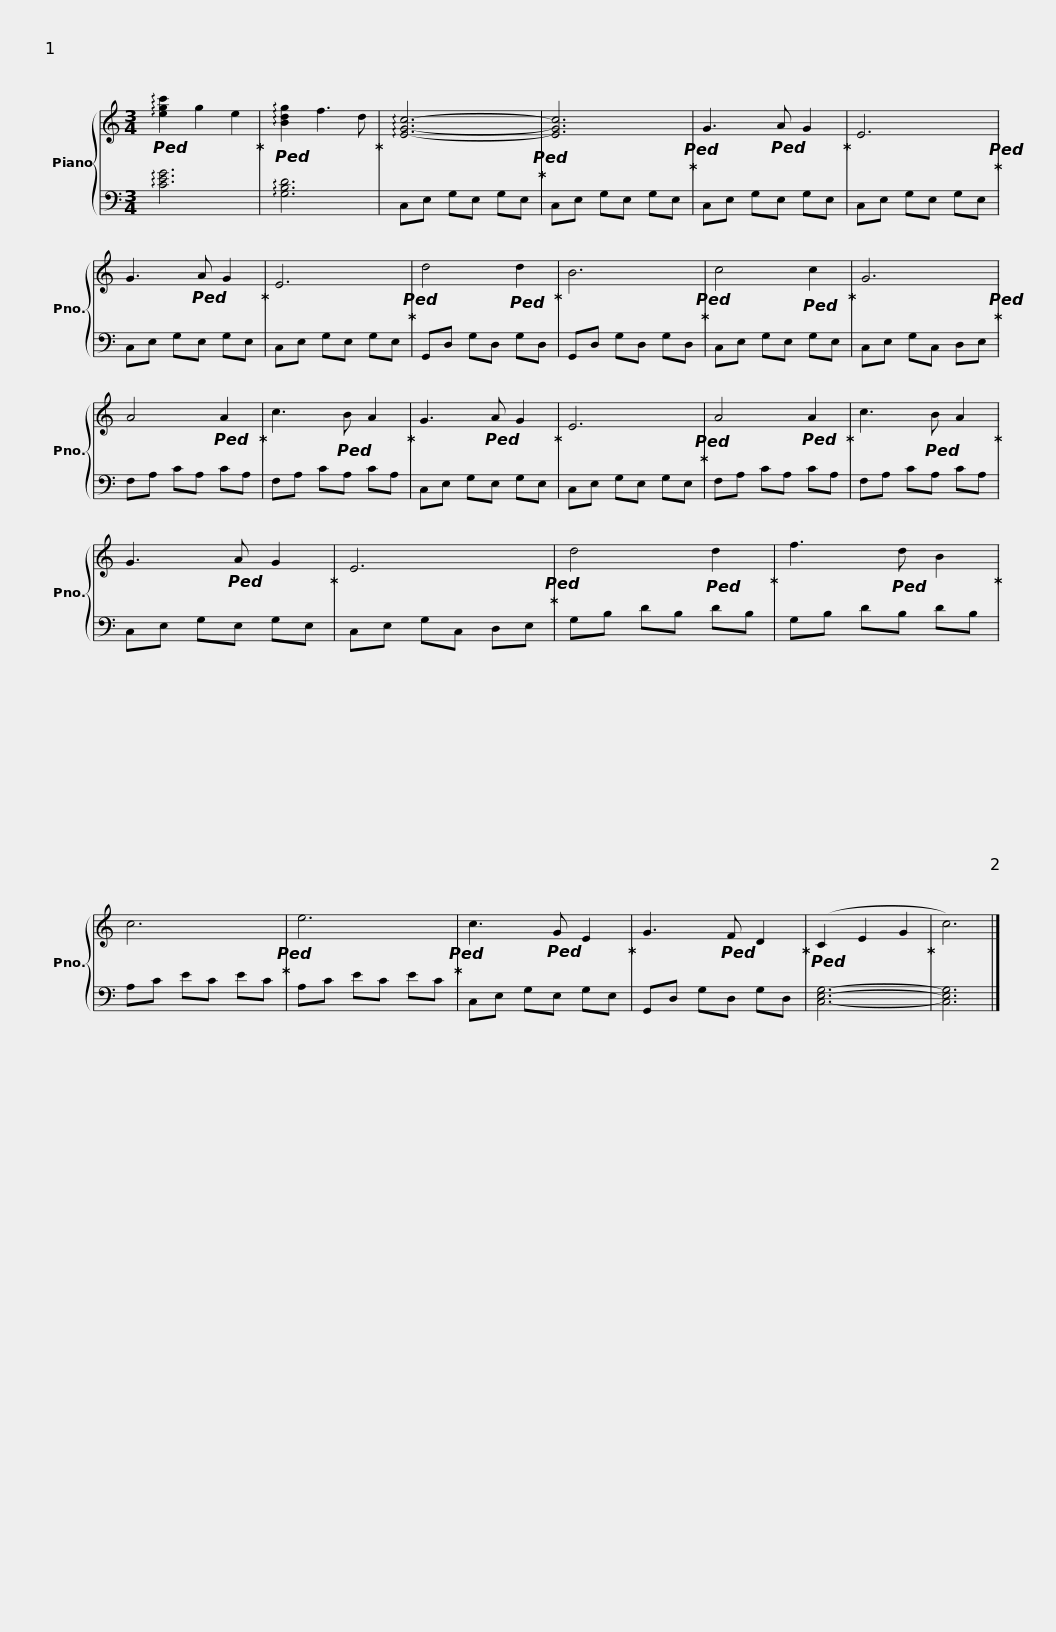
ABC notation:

X:1
%%score { 1 | 2 }
L:1/8
M:3/4
I:linebreak $
K:C
V:1 treble
V:2 bass
V:1
!ped! !arpeggio![egc']2 g2 e2!ped-up! |!ped! !arpeggio![Bdg]2 f3 d!ped-up! | !arpeggio![EGc]6-!ped!!ped-up! | [EGc]6!ped!!ped-up! | G3!ped! A G2!ped-up! | %5
 E6!ped!!ped-up! | G3!ped! A G2!ped-up! |$ E6!ped!!ped-up! | d4!ped! d2!ped-up! | B6!ped!!ped-up! | %10
 c4!ped! c2!ped-up! | G6!ped!!ped-up! | A4!ped! A2!ped-up! | c3!ped! B A2!ped-up! |$ G3!ped! A G2!ped-up! | %15
 E6!ped!!ped-up! | A4!ped! A2!ped-up! | c3!ped! B A2!ped-up! | G3!ped! A G2!ped-up! | E6!ped!!ped-up! | %20
 d4!ped! d2!ped-up! |$ f3!ped! d B2!ped-up! | c6!ped!!ped-up! | e6!ped!!ped-up! | c3!ped! G E2!ped-up! | %25
 G3!ped! F D2!ped-up! |!ped! (C2 E2 G2!ped-up! | c6) |] %28
V:2
 !arpeggio![CEG]6 | !arpeggio![G,B,D]6 | C,E, G,E, G,E, | C,E, G,E, G,E, | C,E, G,E, G,E, | %5
 C,E, G,E, G,E, | C,E, G,E, G,E, |$ C,E, G,E, G,E, | G,,D, G,D, G,D, | G,,D, G,D, G,D, | %10
 C,E, G,E, G,E, | C,E, G,C, D,E, | F,A, CA, CA, | F,A, CA, CA, |$ C,E, G,E, G,E, | %15
 C,E, G,E, G,E, | F,A, CA, CA, | F,A, CA, CA, | C,E, G,E, G,E, | C,E, G,C, D,E, | %20
 G,B, DB, DB, |$ G,B, DB, DB, | A,C EC EC | A,C EC EC | C,E, G,E, G,E, | %25
 G,,D, G,D, G,D, | [C,E,G,]6- | [C,E,G,]6 |] %28
